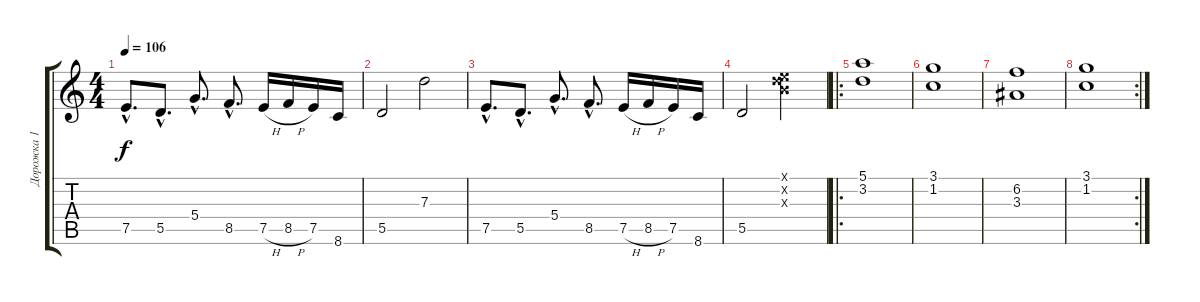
\track ("Дорожка 1" "Дорожка 1") {instrument distortionguitar}
\staff {score tabs}
\tuning (E4 B3 G3 D3 A2 E2) {hide}
\ts (4 4)
\tempo 106
\clef g2
\ks c
7.5{hac}.8{d dy f} 5.5{hac}.8{d} 5.4{hac}.8{d} 8.5{hac}.8{d} 7.5{h}.16 8.5{h}.16 7.5.16 8.6.16 |
5.5.2 7.3.2 |
7.5{hac}.8{d} 5.5{hac}.8{d} 5.4{hac}.8{d} 8.5{hac}.8{d} 7.5{h}.16 8.5{h}.16 7.5.16 8.6.16 |
5.5.2 (0.1{x} 0.2{x} 7.3{x}).2 |
\ro
(5.1 3.2).1 |
(3.1 1.2).1 |
(6.2 3.3).1 |
\rc 2
(3.1 1.2).1
